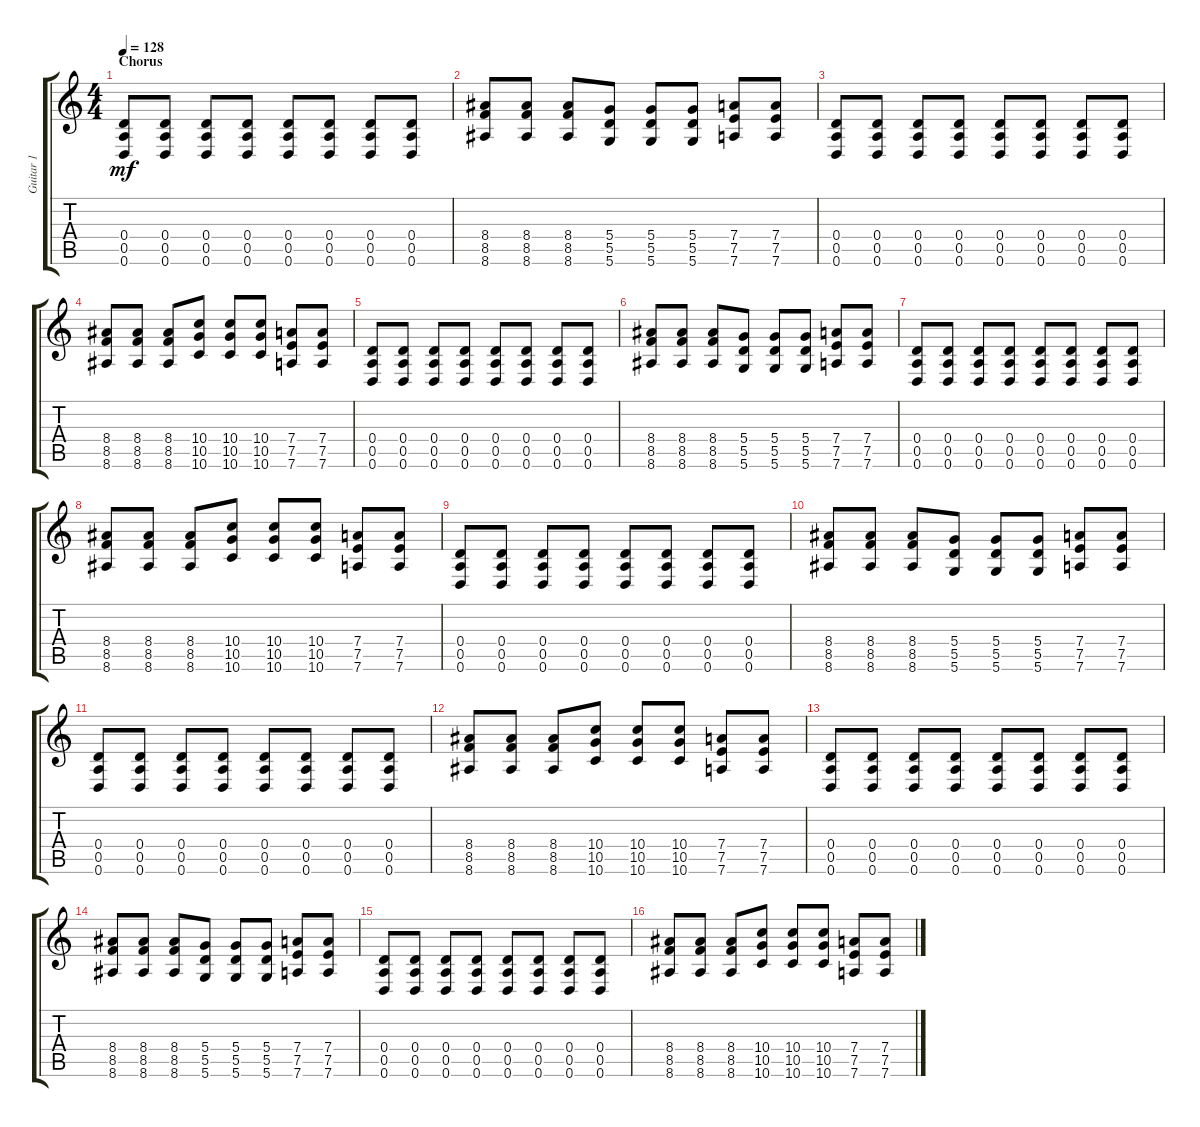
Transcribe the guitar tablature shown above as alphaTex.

\track ("Guitar 1" "Guitar 1") {instrument distortionguitar}
\staff {score tabs}
\tuning (E4 B3 G3 D3 A2 D2) {hide}
\ts (4 4)
\section ("" "Chorus")
\tempo 128
\clef g2
\ks c
(0.4 0.5 0.6).8{dy mf} (0.4 0.5 0.6).8 (0.4 0.5 0.6).8 (0.4 0.5 0.6).8 (0.4 0.5 0.6).8 (0.4 0.5 0.6).8 (0.4 0.5 0.6).8 (0.4 0.5 0.6).8 |
(8.4 8.5 8.6).8 (8.4 8.5 8.6).8 (8.4 8.5 8.6).8 (5.4 5.5 5.6).8 (5.4 5.5 5.6).8 (5.4 5.5 5.6).8 (7.4 7.5 7.6).8 (7.4 7.5 7.6).8 |
(0.4 0.5 0.6).8 (0.4 0.5 0.6).8 (0.4 0.5 0.6).8 (0.4 0.5 0.6).8 (0.4 0.5 0.6).8 (0.4 0.5 0.6).8 (0.4 0.5 0.6).8 (0.4 0.5 0.6).8 |
(8.4 8.5 8.6).8 (8.4 8.5 8.6).8 (8.4 8.5 8.6).8 (10.4 10.5 10.6).8 (10.4 10.5 10.6).8 (10.4 10.5 10.6).8 (7.4 7.5 7.6).8 (7.4 7.5 7.6).8 |
(0.4 0.5 0.6).8 (0.4 0.5 0.6).8 (0.4 0.5 0.6).8 (0.4 0.5 0.6).8 (0.4 0.5 0.6).8 (0.4 0.5 0.6).8 (0.4 0.5 0.6).8 (0.4 0.5 0.6).8 |
(8.4 8.5 8.6).8 (8.4 8.5 8.6).8 (8.4 8.5 8.6).8 (5.4 5.5 5.6).8 (5.4 5.5 5.6).8 (5.4 5.5 5.6).8 (7.4 7.5 7.6).8 (7.4 7.5 7.6).8 |
(0.4 0.5 0.6).8 (0.4 0.5 0.6).8 (0.4 0.5 0.6).8 (0.4 0.5 0.6).8 (0.4 0.5 0.6).8 (0.4 0.5 0.6).8 (0.4 0.5 0.6).8 (0.4 0.5 0.6).8 |
(8.4 8.5 8.6).8 (8.4 8.5 8.6).8 (8.4 8.5 8.6).8 (10.4 10.5 10.6).8 (10.4 10.5 10.6).8 (10.4 10.5 10.6).8 (7.4 7.5 7.6).8 (7.4 7.5 7.6).8 |
(0.4 0.5 0.6).8 (0.4 0.5 0.6).8 (0.4 0.5 0.6).8 (0.4 0.5 0.6).8 (0.4 0.5 0.6).8 (0.4 0.5 0.6).8 (0.4 0.5 0.6).8 (0.4 0.5 0.6).8 |
(8.4 8.5 8.6).8 (8.4 8.5 8.6).8 (8.4 8.5 8.6).8 (5.4 5.5 5.6).8 (5.4 5.5 5.6).8 (5.4 5.5 5.6).8 (7.4 7.5 7.6).8 (7.4 7.5 7.6).8 |
(0.4 0.5 0.6).8 (0.4 0.5 0.6).8 (0.4 0.5 0.6).8 (0.4 0.5 0.6).8 (0.4 0.5 0.6).8 (0.4 0.5 0.6).8 (0.4 0.5 0.6).8 (0.4 0.5 0.6).8 |
(8.4 8.5 8.6).8 (8.4 8.5 8.6).8 (8.4 8.5 8.6).8 (10.4 10.5 10.6).8 (10.4 10.5 10.6).8 (10.4 10.5 10.6).8 (7.4 7.5 7.6).8 (7.4 7.5 7.6).8 |
(0.4 0.5 0.6).8 (0.4 0.5 0.6).8 (0.4 0.5 0.6).8 (0.4 0.5 0.6).8 (0.4 0.5 0.6).8 (0.4 0.5 0.6).8 (0.4 0.5 0.6).8 (0.4 0.5 0.6).8 |
(8.4 8.5 8.6).8 (8.4 8.5 8.6).8 (8.4 8.5 8.6).8 (5.4 5.5 5.6).8 (5.4 5.5 5.6).8 (5.4 5.5 5.6).8 (7.4 7.5 7.6).8 (7.4 7.5 7.6).8 |
(0.4 0.5 0.6).8 (0.4 0.5 0.6).8 (0.4 0.5 0.6).8 (0.4 0.5 0.6).8 (0.4 0.5 0.6).8 (0.4 0.5 0.6).8 (0.4 0.5 0.6).8 (0.4 0.5 0.6).8 |
(8.4 8.5 8.6).8 (8.4 8.5 8.6).8 (8.4 8.5 8.6).8 (10.4 10.5 10.6).8 (10.4 10.5 10.6).8 (10.4 10.5 10.6).8 (7.4 7.5 7.6).8 (7.4 7.5 7.6).8
